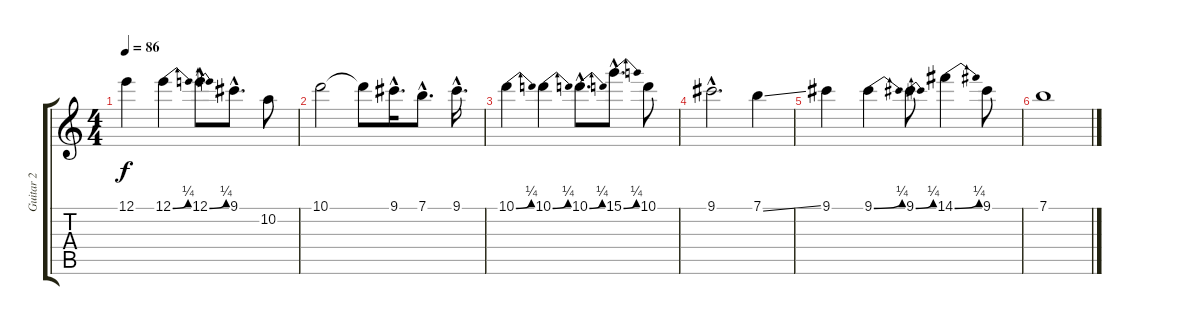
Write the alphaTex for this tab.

\track ("Guitar 2" "Guitar 2") {instrument overdrivenguitar}
\staff {score tabs}
\tuning (E4 B3 G3 D3 A2 E2) {hide}
\ts (4 4)
\tempo 86
\clef g2
\ks c
12.1.4{dy f} 12.1{be (bend 0 0 60 1)}.4 12.1{be (bend 0 0 60 1) hac}.8{d} 9.1{hac}.8{d} 10.2.8 |
10.1.2 10.1{t}.8 9.1{hac}.16{d} 7.1{hac}.8{d} 9.1{hac}.16{d} |
10.1{be (bend 0 0 60 1)}.4 10.1{be (bend 0 0 60 1)}.4 10.1{be (bend 0 0 60 1) hac}.8{d} 15.1{be (bend 0 0 60 1) hac}.8{d} 10.1.8 |
9.1{hac}.2{d} 7.1{ss}.4 |
9.1.4 9.1{be (bend 0 0 60 1)}.4 9.1{be (bend 0 0 60 1)}.8 14.1{be (bend 0 0 60 1)}.4 9.1.8 |
7.1.1
